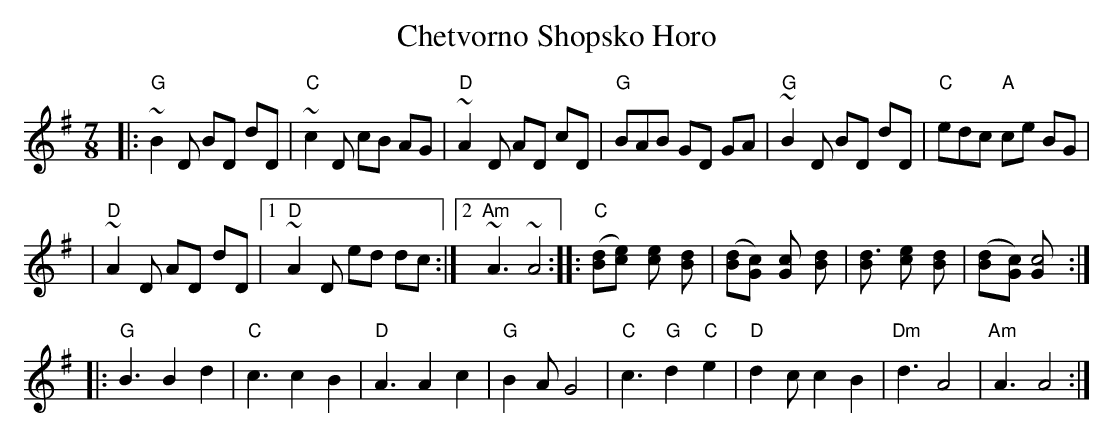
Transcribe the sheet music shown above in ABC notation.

X:1
T:Chetvorno Shopsko Horo
M:7/8
L:1/8
K:G
|: "G"~B2D BD dD | "C"~c2D cB AG \
| "D"~A2D AD cD | "G"BAB GD GA \
| "G"~B2D BD dD | "C"edc "A"ce BG |
| "D"~A2D AD dD |1 "D"~A2D ed dc :|2 "Am"~A3 ~A4 :| \
|: "C"([dB][e2c]) [e2c] [d2B] | ([dB][c2G]) [c2G] [d2B] \
| [d3B] [e2c] [d2B] | ([d2B][cG]) [c4G] :|
|: "G"B3 B2 d2 | "C"c3 c2 B2 \
| "D"A3 A2 c2 | "G"B2A G4 \
| "C"c3 "G"d2 "C"e2 | "D"d2c c2 B2 \
| "Dm"d3 A4 | "Am"A3 A4 :|
